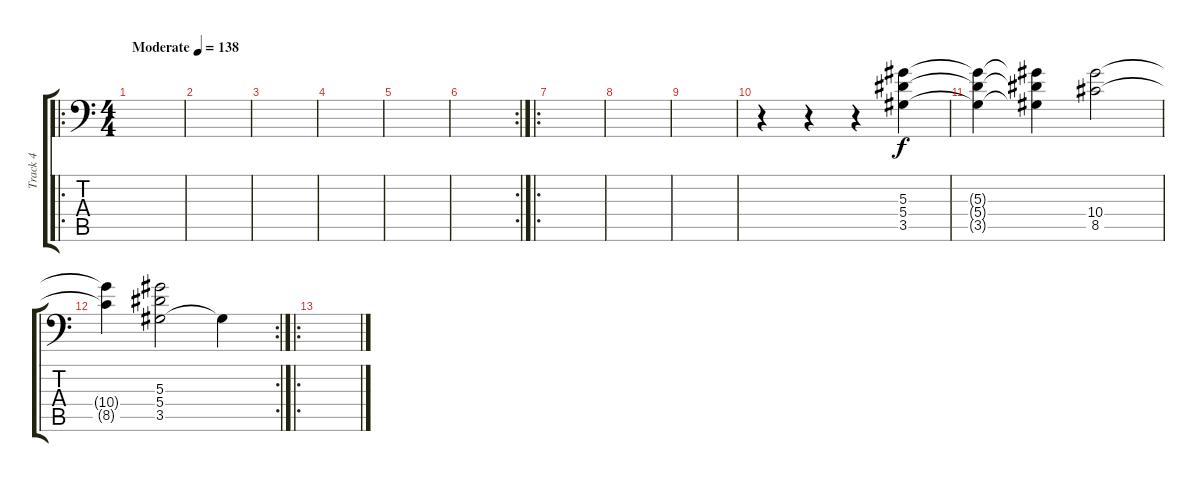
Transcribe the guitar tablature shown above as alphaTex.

\track ("Track 4" "Track 4") {instrument distortionguitar}
\staff {score tabs}
\tuning (C4 G3 Eb3 Bb2 F2 Bb1) {hide}
\ro
\ts (4 4)
\tempo (138 "Moderate")
\clef f4
\ks c
|
|
|
|
|
\rc 2
|
\ro
|
|
|
r.4 r.4 r.4 (5.3 5.4 3.5).4 |
(5.3{t} 5.4{t} 3.5{t}).4 (5.3{t} 5.4{t} 3.5{t}).4 (10.4 8.5).2 |
\rc 2
(10.4{t} 8.5{t}).4 (5.3 5.4 3.5).2 3.5{t}.4 |
\ro
